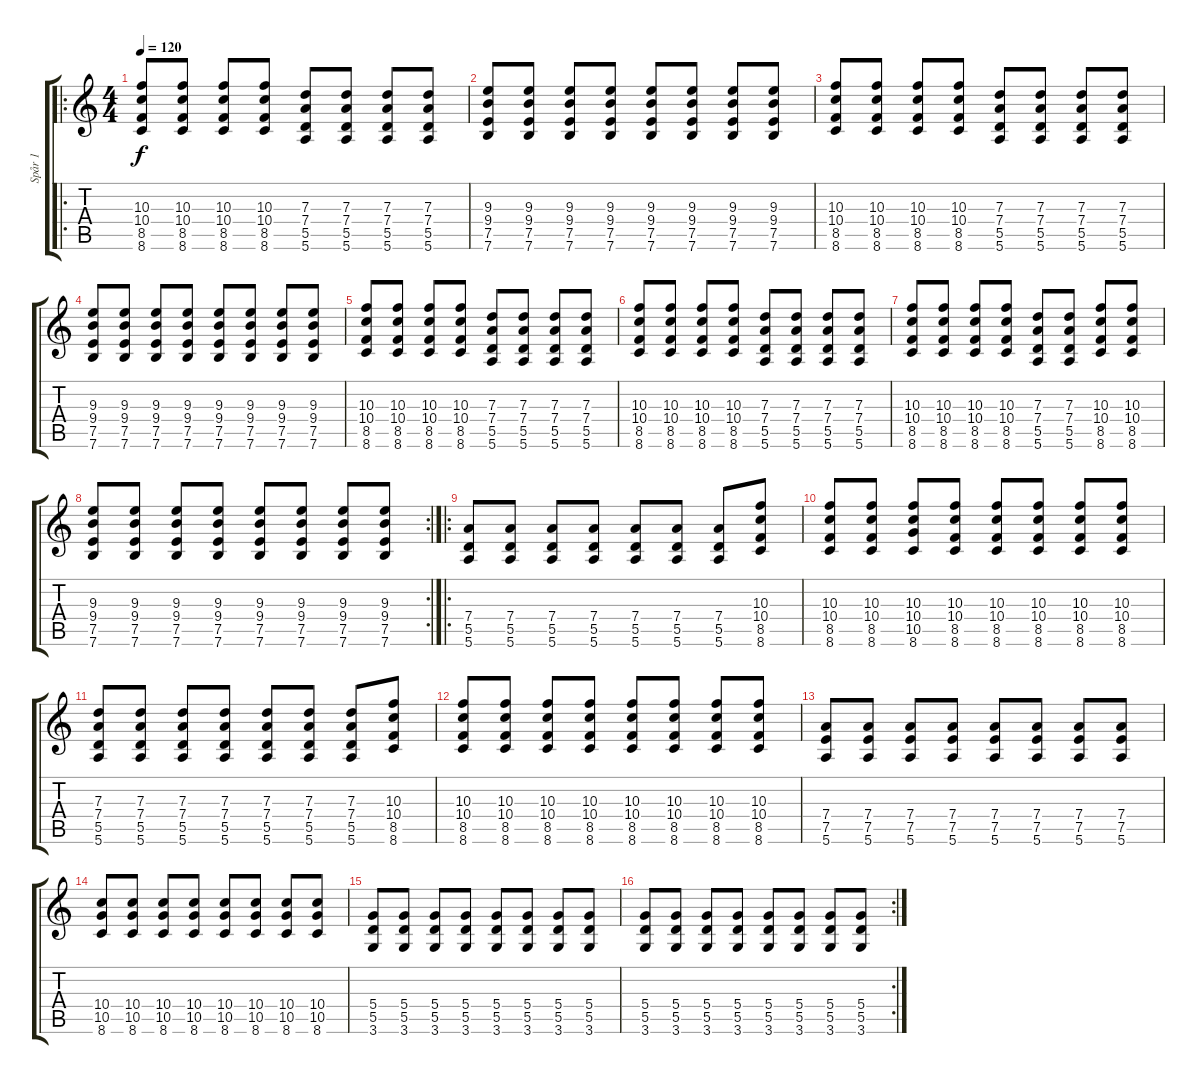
\track ("Spår 1" "Spår 1") {instrument electricguitarmuted}
\staff {score tabs}
\tuning (E4 B3 G3 D3 A2 E2) {hide}
\ro
\ts (4 4)
\tempo 120
\clef g2
\ks c
(10.3 10.4 8.5 8.6).8{dy f instrument distortionguitar} (10.3 10.4 8.5 8.6).8 (10.3 10.4 8.5 8.6).8 (10.3 10.4 8.5 8.6).8 (7.3 7.4 5.5 5.6).8 (7.3 7.4 5.5 5.6).8 (7.3 7.4 5.5 5.6).8 (7.3 7.4 5.5 5.6).8 |
(9.3 9.4 7.5 7.6).8 (9.3 9.4 7.5 7.6).8 (9.3 9.4 7.5 7.6).8 (9.3 9.4 7.5 7.6).8 (9.3 9.4 7.5 7.6).8 (9.3 9.4 7.5 7.6).8 (9.3 9.4 7.5 7.6).8 (9.3 9.4 7.5 7.6).8 |
(10.3 10.4 8.5 8.6).8{instrument distortionguitar} (10.3 10.4 8.5 8.6).8 (10.3 10.4 8.5 8.6).8 (10.3 10.4 8.5 8.6).8 (7.3 7.4 5.5 5.6).8 (7.3 7.4 5.5 5.6).8 (7.3 7.4 5.5 5.6).8 (7.3 7.4 5.5 5.6).8 |
(9.3 9.4 7.5 7.6).8 (9.3 9.4 7.5 7.6).8 (9.3 9.4 7.5 7.6).8 (9.3 9.4 7.5 7.6).8 (9.3 9.4 7.5 7.6).8 (9.3 9.4 7.5 7.6).8 (9.3 9.4 7.5 7.6).8 (9.3 9.4 7.5 7.6).8 |
(10.3 10.4 8.5 8.6).8{instrument distortionguitar} (10.3 10.4 8.5 8.6).8 (10.3 10.4 8.5 8.6).8 (10.3 10.4 8.5 8.6).8 (7.3 7.4 5.5 5.6).8 (7.3 7.4 5.5 5.6).8 (7.3 7.4 5.5 5.6).8 (7.3 7.4 5.5 5.6).8 |
(10.3 10.4 8.5 8.6).8{instrument distortionguitar} (10.3 10.4 8.5 8.6).8 (10.3 10.4 8.5 8.6).8 (10.3 10.4 8.5 8.6).8 (7.3 7.4 5.5 5.6).8 (7.3 7.4 5.5 5.6).8 (7.3 7.4 5.5 5.6).8 (7.3 7.4 5.5 5.6).8 |
(10.3 10.4 8.5 8.6).8 (10.3 10.4 8.5 8.6).8 (10.3 10.4 8.5 8.6).8 (10.3 10.4 8.5 8.6).8 (7.3 7.4 5.5 5.6).8 (7.3 7.4 5.5 5.6).8 (10.3 10.4 8.5 8.6).8 (10.3 10.4 8.5 8.6).8 |
\rc 2
(9.3 9.4 7.5 7.6).8 (9.3 9.4 7.5 7.6).8 (9.3 9.4 7.5 7.6).8 (9.3 9.4 7.5 7.6).8 (9.3 9.4 7.5 7.6).8 (9.3 9.4 7.5 7.6).8 (9.3 9.4 7.5 7.6).8 (9.3 9.4 7.5 7.6).8 |
\ro
(7.4 5.5 5.6).8{volume 16 instrument distortionguitar} (7.4 5.5 5.6).8 (7.4 5.5 5.6).8 (7.4 5.5 5.6).8 (7.4 5.5 5.6).8 (7.4 5.5 5.6).8 (7.4 5.5 5.6).8 (10.3 10.4 8.5 8.6).8 |
(10.3 10.4 8.5 8.6).8 (10.3 10.4 8.5 8.6).8 (10.3 10.4 10.5 8.6).8 (10.3 10.4 8.5 8.6).8 (10.3 10.4 8.5 8.6).8 (10.3 10.4 8.5 8.6).8 (10.3 10.4 8.5 8.6).8 (10.3 10.4 8.5 8.6).8 |
(7.3 7.4 5.5 5.6).8 (7.3 7.4 5.5 5.6).8 (7.3 7.4 5.5 5.6).8 (7.3 7.4 5.5 5.6).8 (7.3 7.4 5.5 5.6).8 (7.3 7.4 5.5 5.6).8 (7.3 7.4 5.5 5.6).8 (10.3 10.4 8.5 8.6).8 |
(10.3 10.4 8.5 8.6).8 (10.3 10.4 8.5 8.6).8 (10.3 10.4 8.5 8.6).8 (10.3 10.4 8.5 8.6).8 (10.3 10.4 8.5 8.6).8 (10.3 10.4 8.5 8.6).8 (10.3 10.4 8.5 8.6).8 (10.3 10.4 8.5 8.6).8 |
(7.4 7.5 5.6).8 (7.4 7.5 5.6).8 (7.4 7.5 5.6).8 (7.4 7.5 5.6).8 (7.4 7.5 5.6).8 (7.4 7.5 5.6).8 (7.4 7.5 5.6).8 (7.4 7.5 5.6).8 |
(10.4 10.5 8.6).8 (10.4 10.5 8.6).8 (10.4 10.5 8.6).8 (10.4 10.5 8.6).8 (10.4 10.5 8.6).8 (10.4 10.5 8.6).8 (10.4 10.5 8.6).8 (10.4 10.5 8.6).8 |
(5.4 5.5 3.6).8 (5.4 5.5 3.6).8 (5.4 5.5 3.6).8 (5.4 5.5 3.6).8 (5.4 5.5 3.6).8 (5.4 5.5 3.6).8 (5.4 5.5 3.6).8 (5.4 5.5 3.6).8 |
\rc 2
(5.4 5.5 3.6).8 (5.4 5.5 3.6).8 (5.4 5.5 3.6).8 (5.4 5.5 3.6).8 (5.4 5.5 3.6).8 (5.4 5.5 3.6).8 (5.4 5.5 3.6).8 (5.4 5.5 3.6).8
